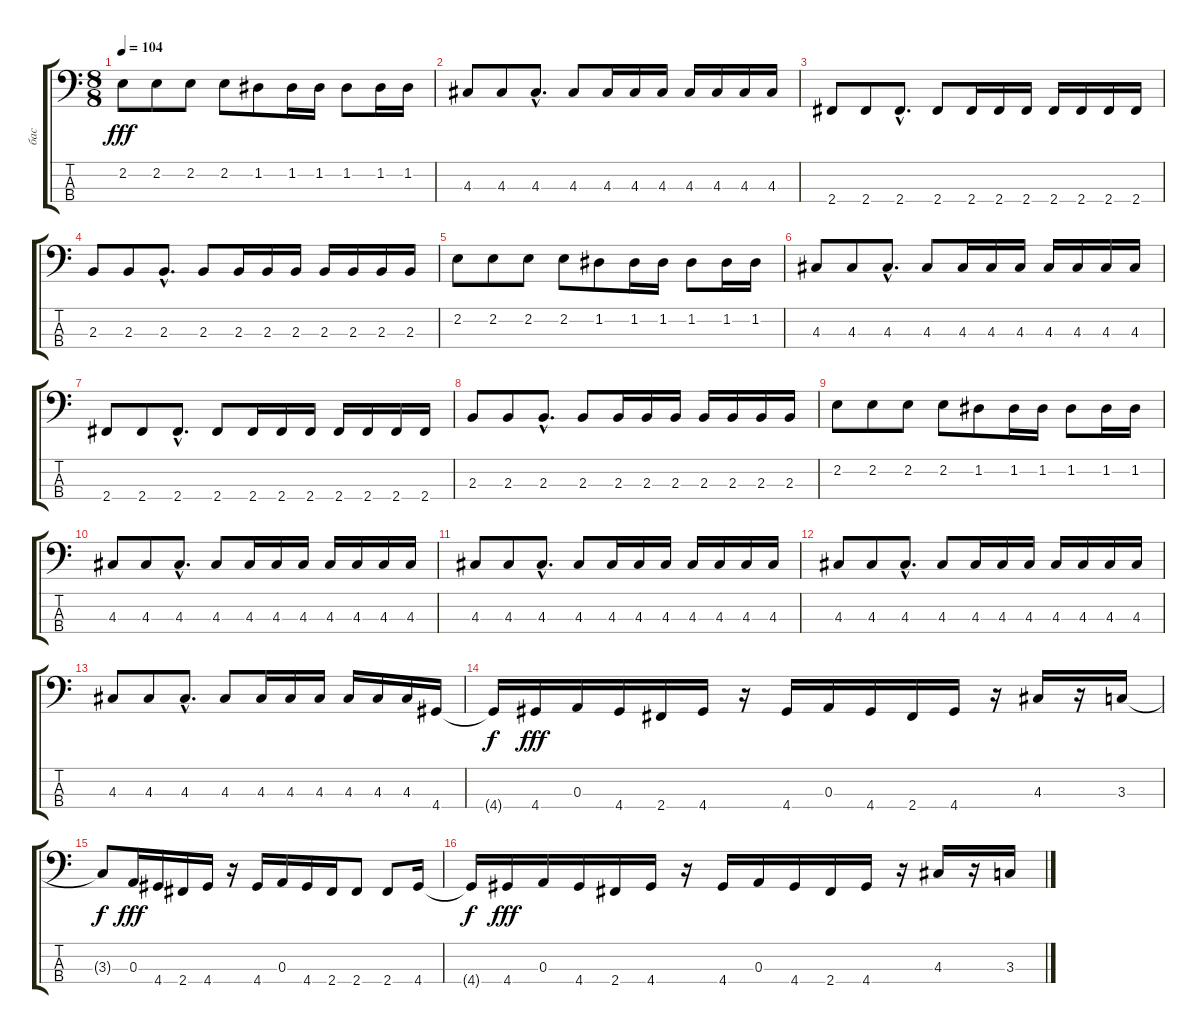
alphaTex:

\track ("бас" "бас") {instrument slapbass1}
\staff {score tabs}
\tuning (G2 D2 A1 E1) {hide}
\ts (8 8)
\tempo 104
\clef f4
\ks c
2.2.8{dy fff} 2.2.8 2.2.8 2.2.8 1.2.8 1.2.16 1.2.16 1.2.8 1.2.16 1.2.16 |
4.3.8 4.3.8 4.3{hac}.8{d} 4.3.8 4.3.16 4.3.16 4.3.16 4.3.16 4.3.16 4.3.16 4.3.16 |
2.4.8 2.4.8 2.4{hac}.8{d} 2.4.8 2.4.16 2.4.16 2.4.16 2.4.16 2.4.16 2.4.16 2.4.16 |
2.3.8 2.3.8 2.3{hac}.8{d} 2.3.8 2.3.16 2.3.16 2.3.16 2.3.16 2.3.16 2.3.16 2.3.16 |
2.2.8 2.2.8 2.2.8 2.2.8 1.2.8 1.2.16 1.2.16 1.2.8 1.2.16 1.2.16 |
4.3.8 4.3.8 4.3{hac}.8{d} 4.3.8 4.3.16 4.3.16 4.3.16 4.3.16 4.3.16 4.3.16 4.3.16 |
2.4.8 2.4.8 2.4{hac}.8{d} 2.4.8 2.4.16 2.4.16 2.4.16 2.4.16 2.4.16 2.4.16 2.4.16 |
2.3.8 2.3.8 2.3{hac}.8{d} 2.3.8 2.3.16 2.3.16 2.3.16 2.3.16 2.3.16 2.3.16 2.3.16 |
2.2.8 2.2.8 2.2.8 2.2.8 1.2.8 1.2.16 1.2.16 1.2.8 1.2.16 1.2.16 |
4.3.8 4.3.8 4.3{hac}.8{d} 4.3.8 4.3.16 4.3.16 4.3.16 4.3.16 4.3.16 4.3.16 4.3.16 |
4.3.8 4.3.8 4.3{hac}.8{d} 4.3.8 4.3.16 4.3.16 4.3.16 4.3.16 4.3.16 4.3.16 4.3.16 |
4.3.8 4.3.8 4.3{hac}.8{d} 4.3.8 4.3.16 4.3.16 4.3.16 4.3.16 4.3.16 4.3.16 4.3.16 |
4.3.8 4.3.8 4.3{hac}.8{d} 4.3.8 4.3.16 4.3.16 4.3.16 4.3.16 4.3.16 4.3.16 4.4.16 |
4.4{t}.16{dy f} 4.4.16{dy fff} 0.3.16 4.4.16 2.4.16 4.4.16 r.16 4.4.16 0.3.16 4.4.16 2.4.16 4.4.16 r.16 4.3.16 r.16 3.3.16 |
3.3{t}.8{dy f} 0.3.16{dy fff} 4.4.16 2.4.16 4.4.16 r.16 4.4.16 0.3.16 4.4.16 2.4.16 2.4.8 2.4.8 4.4.16 |
4.4{t}.16{dy f} 4.4.16{dy fff} 0.3.16 4.4.16 2.4.16 4.4.16 r.16 4.4.16 0.3.16 4.4.16 2.4.16 4.4.16 r.16 4.3.16 r.16 3.3.16
